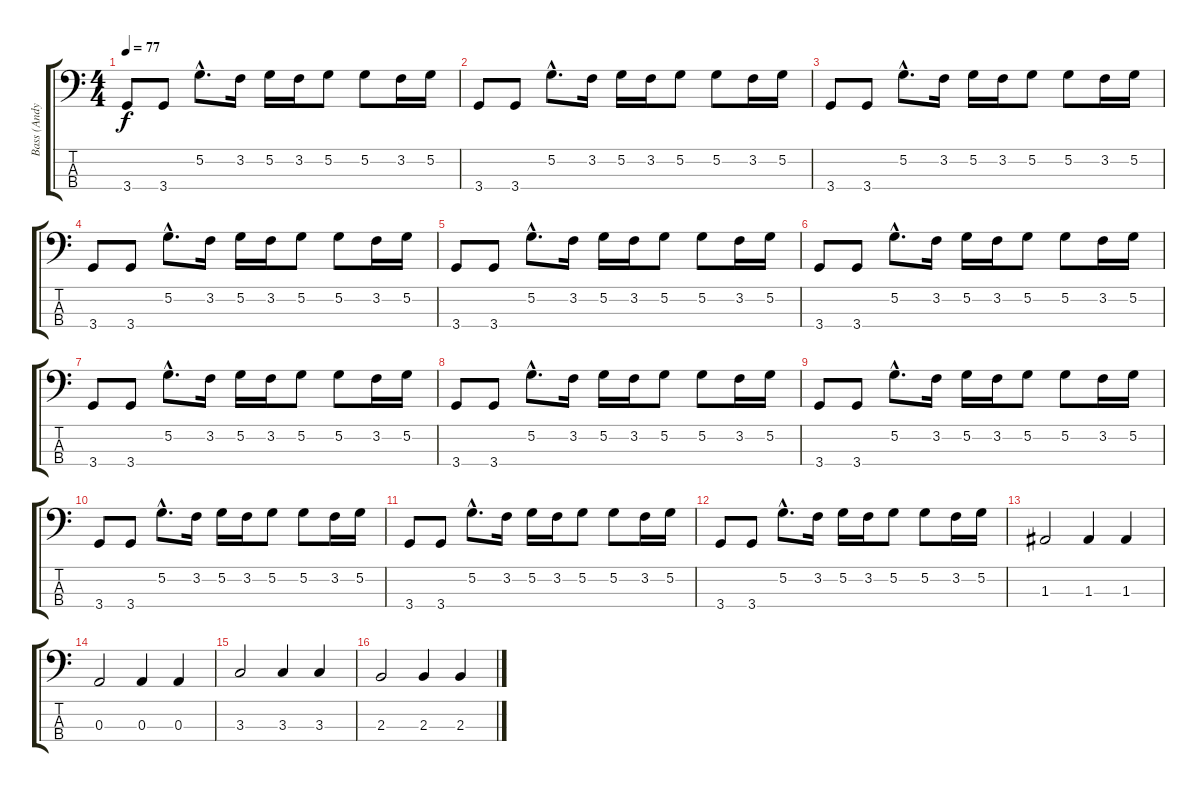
\track ("Bass (Andy Bell)" "Bass (Andy") {instrument electricbasspick}
\staff {score tabs}
\tuning (G2 D2 A1 E1) {hide}
\ts (4 4)
\tempo 77
\clef f4
\ks c
3.4.8{dy f} 3.4.8 5.2{hac}.8{d} 3.2.16 5.2.16 3.2.16 5.2.8 5.2.8 3.2.16 5.2.16 |
3.4.8 3.4.8 5.2{hac}.8{d} 3.2.16 5.2.16 3.2.16 5.2.8 5.2.8 3.2.16 5.2.16 |
3.4.8 3.4.8 5.2{hac}.8{d} 3.2.16 5.2.16 3.2.16 5.2.8 5.2.8 3.2.16 5.2.16 |
3.4.8 3.4.8 5.2{hac}.8{d} 3.2.16 5.2.16 3.2.16 5.2.8 5.2.8 3.2.16 5.2.16 |
3.4.8 3.4.8 5.2{hac}.8{d} 3.2.16 5.2.16 3.2.16 5.2.8 5.2.8 3.2.16 5.2.16 |
3.4.8 3.4.8 5.2{hac}.8{d} 3.2.16 5.2.16 3.2.16 5.2.8 5.2.8 3.2.16 5.2.16 |
3.4.8 3.4.8 5.2{hac}.8{d} 3.2.16 5.2.16 3.2.16 5.2.8 5.2.8 3.2.16 5.2.16 |
3.4.8 3.4.8 5.2{hac}.8{d} 3.2.16 5.2.16 3.2.16 5.2.8 5.2.8 3.2.16 5.2.16 |
3.4.8 3.4.8 5.2{hac}.8{d} 3.2.16 5.2.16 3.2.16 5.2.8 5.2.8 3.2.16 5.2.16 |
3.4.8 3.4.8 5.2{hac}.8{d} 3.2.16 5.2.16 3.2.16 5.2.8 5.2.8 3.2.16 5.2.16 |
3.4.8 3.4.8 5.2{hac}.8{d} 3.2.16 5.2.16 3.2.16 5.2.8 5.2.8 3.2.16 5.2.16 |
3.4.8 3.4.8 5.2{hac}.8{d} 3.2.16 5.2.16 3.2.16 5.2.8 5.2.8 3.2.16 5.2.16 |
1.3.2 1.3.4 1.3.4 |
0.3.2 0.3.4 0.3.4 |
3.3.2 3.3.4 3.3.4 |
2.3.2 2.3.4 2.3.4
